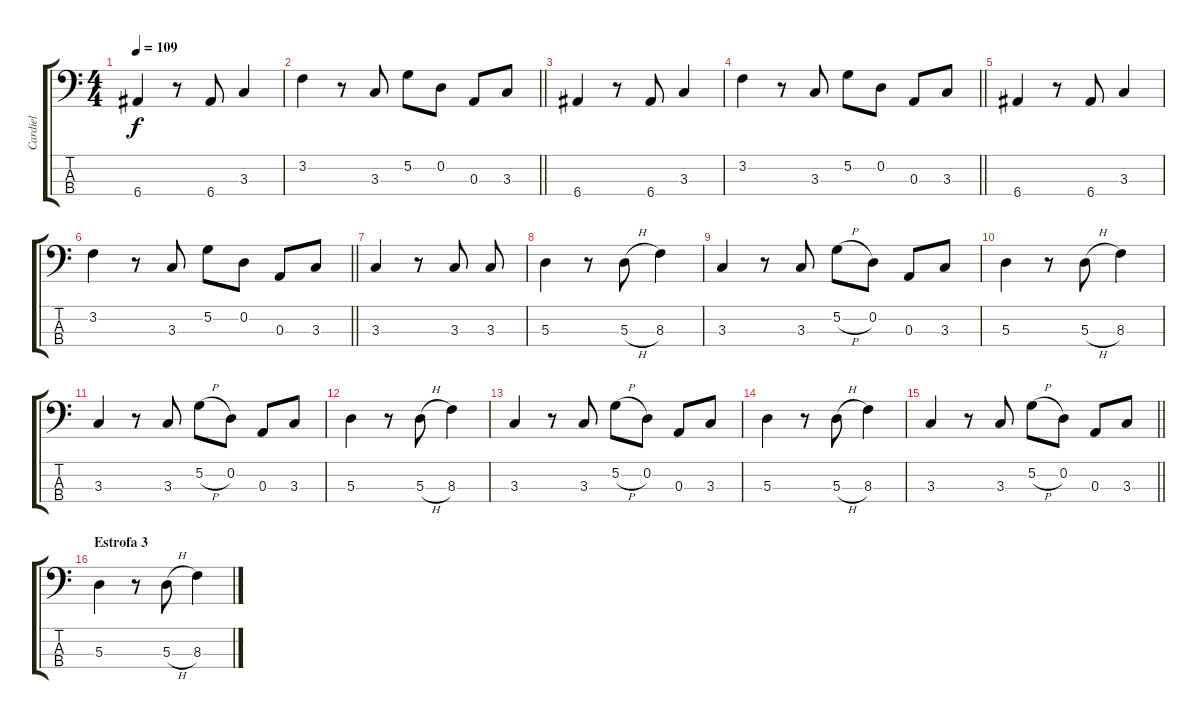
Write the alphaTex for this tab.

\track ("Cardiel" "Cardiel") {instrument electricbassfinger}
\staff {score tabs}
\tuning (G2 D2 A1 E1) {hide}
\ts (4 4)
\tempo 109
\clef f4
\ks c
6.4.4{dy f} r.8 6.4.8 3.3.4 |
\barLineRight lightlight
3.2.4 r.8 3.3.8 5.2.8 0.2.8 0.3.8 3.3.8 |
6.4.4 r.8 6.4.8 3.3.4 |
\barLineRight lightlight
3.2.4 r.8 3.3.8 5.2.8 0.2.8 0.3.8 3.3.8 |
6.4.4 r.8 6.4.8 3.3.4 |
\barLineRight lightlight
3.2.4 r.8 3.3.8 5.2.8 0.2.8 0.3.8 3.3.8 |
3.3.4 r.8 3.3.8 3.3.8 |
5.3.4 r.8 5.3{h}.8 8.3.4 |
3.3.4 r.8 3.3.8 5.2{h}.8 0.2.8 0.3.8 3.3.8 |
5.3.4 r.8 5.3{h}.8 8.3.4 |
3.3.4 r.8 3.3.8 5.2{h}.8 0.2.8 0.3.8 3.3.8 |
5.3.4 r.8 5.3{h}.8 8.3.4 |
3.3.4 r.8 3.3.8 5.2{h}.8 0.2.8 0.3.8 3.3.8 |
5.3.4 r.8 5.3{h}.8 8.3.4 |
\barLineRight lightlight
3.3.4 r.8 3.3.8 5.2{h}.8 0.2.8 0.3.8 3.3.8 |
\section ("" "Estrofa 3")
5.3.4 r.8 5.3{h}.8 8.3.4
